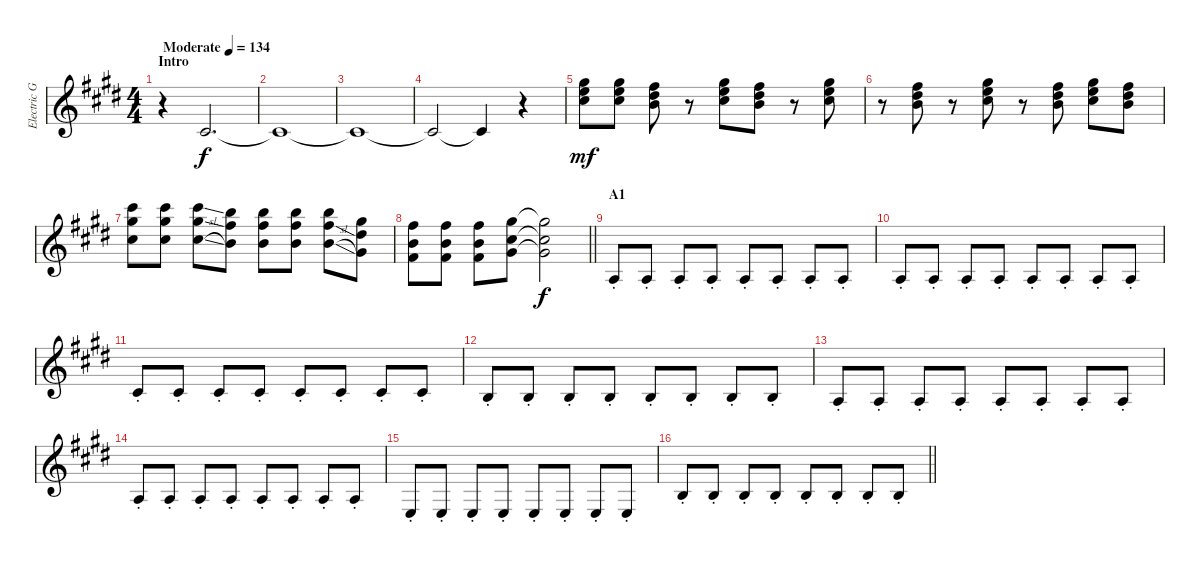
\track ("Electric Guitar 1 (Main)" "Electric G") {instrument distortionguitar}
\staff {score}
\tuning (E4 B3 G3 D3 A2 E2) {hide}
\ts (4 4)
\section ("" "Intro")
\tempo (134 "Moderate")
\clef g2
\ks e
r.4{dy f instrument distortionguitar} 4.5.2{d} |
4.5{t}.1 |
4.5{t}.1 |
4.5{t}.2 4.5{t}.4 r.4 |
(4.1 5.2 6.3).8{dy mf} (4.1 5.2 6.3).8 (2.1 4.2 4.3).8 r.8 (4.1 5.2 6.3).8 (2.1 4.2 4.3).8 r.8 (4.1 5.2 6.3).8 |
r.8 (2.1 4.2 4.3).8 r.8 (4.1 5.2 6.3).8 r.8 (2.1 4.2 4.3).8 (4.1 5.2 6.3).8 (2.1 4.2 4.3).8 |
(9.1 9.2 6.3).8 (9.1 9.2 6.3).8 (9.1{sl} 9.2{sl} 6.3{sl}).8 (7.1 7.2 4.3).8 (7.1 7.2 4.3).8 (7.1 7.2 4.3).8 (7.1 7.2{sl} 4.3{sl}).8 (4.1 4.2 1.3).8 |
\barLineRight lightlight
(7.2 4.3 4.4).8 (7.2 4.3 4.4).8 (7.2 4.3 4.4).8 (9.2 6.3 6.4).8 (9.2{t} 6.3{t} 6.4{t}).2{dy f} |
\section ("" "A1")
0.5{st}.8 0.5{st}.8 0.5{st}.8 0.5{st}.8 0.5{st}.8 0.5{st}.8 0.5{st}.8 0.5{st}.8 |
0.5{st}.8 0.5{st}.8 0.5{st}.8 0.5{st}.8 0.5{st}.8 0.5{st}.8 0.5{st}.8 0.5{st}.8 |
4.5{st}.8 4.5{st}.8 4.5{st}.8 4.5{st}.8 4.5{st}.8 4.5{st}.8 4.5{st}.8 4.5{st}.8 |
2.5{st}.8 2.5{st}.8 2.5{st}.8 2.5{st}.8 2.5{st}.8 2.5{st}.8 2.5{st}.8 2.5{st}.8 |
0.5{st}.8 0.5{st}.8 0.5{st}.8 0.5{st}.8 0.5{st}.8 0.5{st}.8 0.5{st}.8 0.5{st}.8 |
0.5{st}.8 0.5{st}.8 0.5{st}.8 0.5{st}.8 0.5{st}.8 0.5{st}.8 0.5{st}.8 0.5{st}.8 |
0.6{st}.8 0.6{st}.8 0.6{st}.8 0.6{st}.8 0.6{st}.8 0.6{st}.8 0.6{st}.8 0.6{st}.8 |
\barLineRight lightlight
2.5{st}.8 2.5{st}.8 2.5{st}.8 2.5{st}.8 2.5{st}.8 2.5{st}.8 2.5{st}.8 2.5{st}.8
